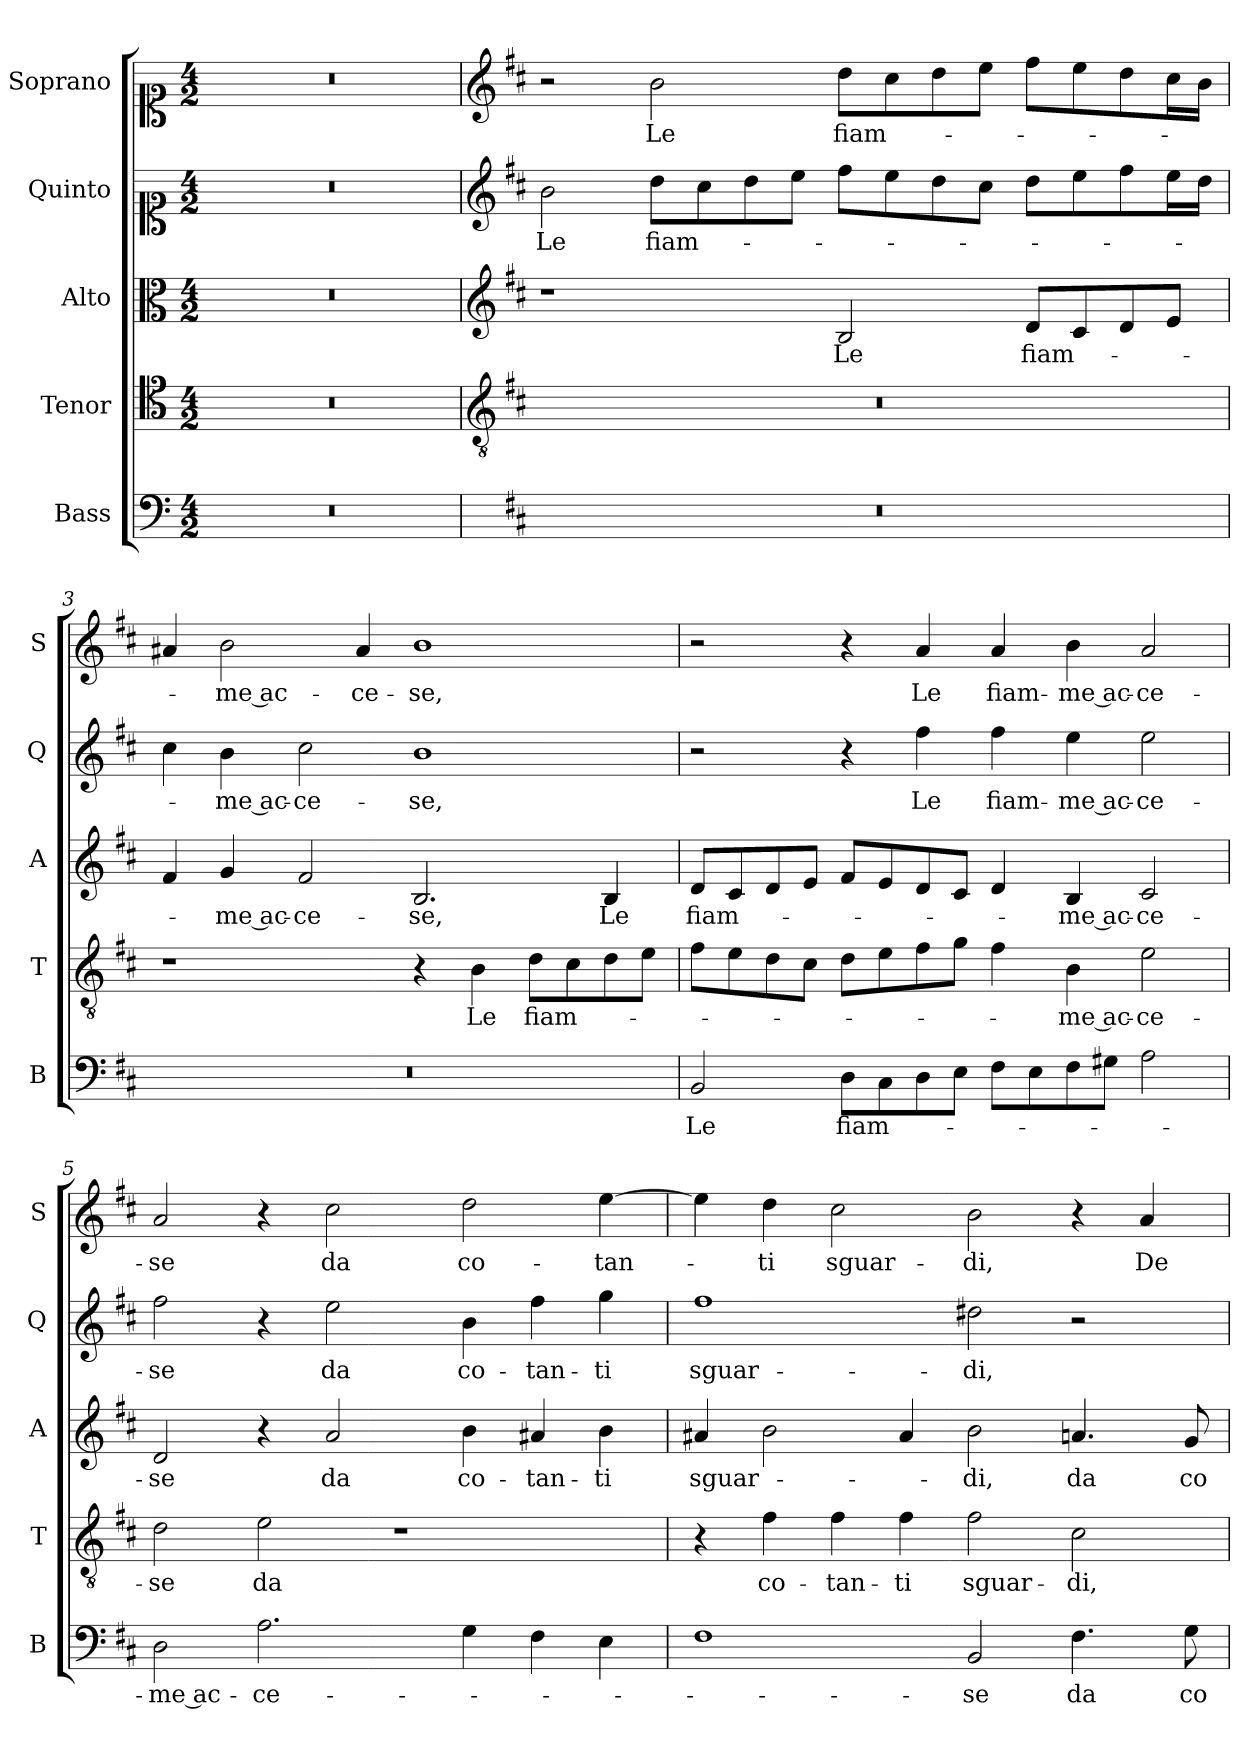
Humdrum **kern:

**kern	**text	**kern	**text	**kern	**text	**kern	**text	**kern	**text
*part5	*part5	*part4	*part4	*part3	*part3	*part2	*part2	*part1	*part1
*staff5	*staff5	*staff4	*staff4	*staff3	*staff3	*staff2	*staff2	*staff1	*staff1
*I"Bass	*	*I"Tenor	*	*I"Alto	*	*I"Quinto	*	*I"Soprano	*
*I'B	*	*I'T	*	*I'A	*	*I'Q	*	*I'S	*
*clefF4	*	*clefC4	*	*clefC3	*	*clefC1	*	*clefC1	*
*k[]	*	*k[]	*	*k[]	*	*k[]	*	*k[]	*
*C:	*	*C:	*	*C:	*	*C:	*	*C:	*
*M4/2	*	*M4/2	*	*M4/2	*	*M4/2	*	*M4/2	*
=1	=1	=1	=1	=1	=1	=1	=1	=1	=1
0r	.	0r	.	0r	.	0r	.	0r	.
=2	=2	=2	=2	=2	=2	=2	=2	=2	=2
*	*	*clefGv2	*	*clefG2	*	*clefG2	*	*clefG2	*
*k[f#c#]	*	*k[f#c#]	*	*k[f#c#]	*	*k[f#c#]	*	*k[f#c#]	*
*D:	*	*D:	*	*D:	*	*D:	*	*D:	*
!	!	!	!	!	!	!	!LO:LY:b	!	!
0r	.	0r	.	1r	.	2b\	Le	2r	.
!	!	!	!	!	!	!	!LO:LY:b	!	!LO:LY:b
.	.	.	.	.	.	8dd\L	fiam-	2b\	Le
.	.	.	.	.	.	8cc#\	.	.	.
.	.	.	.	.	.	8dd\	.	.	.
.	.	.	.	.	.	8ee\J	.	.	.
!	!	!	!	!	!LO:LY:b	!	!	!	!LO:LY:b
.	.	.	.	2B/	Le	8ff#\L	.	8dd\L	fiam-
.	.	.	.	.	.	8ee\	.	8cc#\	.
.	.	.	.	.	.	8dd\	.	8dd\	.
.	.	.	.	.	.	8cc#\J	.	8ee\J	.
!	!	!	!	!	!LO:LY:b	!	!	!	!
.	.	.	.	8d/L	fiam-	8dd\L	.	8ff#\L	.
.	.	.	.	8c#/	.	8ee\	.	8ee\	.
.	.	.	.	8d/	.	8ff#\	.	8dd\	.
.	.	.	.	8e/J	.	16ee\L	.	16cc#\L	.
.	.	.	.	.	.	16dd\JJ	.	16b\JJ	.
=3	=3	=3	=3	=3	=3	=3	=3	=3	=3
0r	.	1r	.	4f#/	.	4cc#\	.	4a#X/	.
!	!	!	!	!	!LO:LY:b	!	!LO:LY:b	!	!LO:LY:b
.	.	.	.	4g/	-me ac-	4b\	-me ac-	2b\	-me ac-
!	!	!	!	!	!LO:LY:b	!	!LO:LY:b	!	!
.	.	.	.	2f#/	-ce-	2cc#\	-ce-	.	.
!	!	!	!	!	!	!	!	!	!LO:LY:b
.	.	.	.	.	.	.	.	4a#/	-ce-
!	!	!	!	!	!LO:LY:b	!	!LO:LY:b	!	!LO:LY:b
.	.	4r	.	2.B/	-se,	1b	-se,	1b	-se,
!	!	!	!LO:LY:b	!	!	!	!	!	!
.	.	4B\	Le	.	.	.	.	.	.
!	!	!	!LO:LY:b	!	!	!	!	!	!
.	.	8d\L	fiam-	.	.	.	.	.	.
.	.	8c#\	.	.	.	.	.	.	.
!	!	!	!	!	!LO:LY:b	!	!	!	!
.	.	8d\	.	4B/	Le	.	.	.	.
.	.	8e\J	.	.	.	.	.	.	.
!!LO:LB:g=z
=4	=4	=4	=4	=4	=4	=4	=4	=4	=4
!	!LO:LY:b	!	!	!	!LO:LY:b	!	!	!	!
2BB/	Le	8f#\L	.	8d/L	fiam-	2r	.	2r	.
.	.	8e\	.	8c#/	.	.	.	.	.
.	.	8d\	.	8d/	.	.	.	.	.
.	.	8c#\J	.	8e/J	.	.	.	.	.
!	!LO:LY:b	!	!	!	!	!	!	!	!
8D\L	fiam-	8d\L	.	8f#/L	.	4r	.	4r	.
8C#\	.	8e\	.	8e/	.	.	.	.	.
!	!	!	!	!	!	!	!LO:LY:b	!	!LO:LY:b
8D\	.	8f#\	.	8d/	.	4ff#\	Le	4a/	Le
8E\J	.	8g\J	.	8c#/J	.	.	.	.	.
!	!	!	!	!	!	!	!LO:LY:b	!	!LO:LY:b
8F#\L	.	4f#\	.	4d/	.	4ff#\	fiam-	4a/	fiam-
8E\	.	.	.	.	.	.	.	.	.
!	!	!	!LO:LY:b	!	!LO:LY:b	!	!LO:LY:b	!	!LO:LY:b
8F#\	.	4B\	-me ac-	4B/	-me ac-	4ee\	-me ac-	4b\	-me ac-
8G#X\J	.	.	.	.	.	.	.	.	.
!	!	!	!LO:LY:b	!	!LO:LY:b	!	!LO:LY:b	!	!LO:LY:b
2A\	.	2e\	-ce-	2c#/	-ce-	2ee\	-ce-	2a/	-ce-
=5	=5	=5	=5	=5	=5	=5	=5	=5	=5
!	!LO:LY:b	!	!LO:LY:b	!	!LO:LY:b	!	!LO:LY:b	!	!LO:LY:b
2D\	-me ac-	2d\	-se	2d/	-se	2ff#\	-se	2a/	-se
!	!LO:LY:b	!	!LO:LY:b	!	!	!	!	!	!
2.A\	-ce-	2e\	da	4r	.	4r	.	4r	.
!	!	!	!	!	!LO:LY:b	!	!LO:LY:b	!	!LO:LY:b
.	.	.	.	2a/	da	2ee\	da	2cc#\	da
.	.	1r	.	.	.	.	.	.	.
!	!	!	!	!	!LO:LY:b	!	!LO:LY:b	!	!LO:LY:b
4G\	.	.	.	4b\	co-	4b\	co-	2dd\	co-
!	!	!	!	!	!LO:LY:b	!	!LO:LY:b	!	!
4F#\	.	.	.	4a#X/	-tan-	4ff#\	-tan-	.	.
!	!	!	!	!	!LO:LY:b	!	!LO:LY:b	!	!LO:LY:b
4E\	.	.	.	4b\	-ti	4gg\	-ti	[4ee\	-tan-
=6	=6	=6	=6	=6	=6	=6	=6	=6	=6
!	!	!	!	!	!LO:LY:b	!	!LO:LY:b	!	!
1F#	.	4r	.	4a#X/	sguar-	1ff#	sguar-	4ee\]	.
!	!	!	!LO:LY:b	!	!	!	!	!	!LO:LY:b
.	.	4f#\	co-	2b\	.	.	.	4dd\	-ti
!	!	!	!LO:LY:b	!	!	!	!	!	!LO:LY:b
.	.	4f#\	-tan-	.	.	.	.	2cc#\	sguar-
!	!	!	!LO:LY:b	!	!	!	!	!	!
.	.	4f#\	-ti	4a#/	.	.	.	.	.
!	!LO:LY:b	!	!LO:LY:b	!	!LO:LY:b	!	!LO:LY:b	!	!LO:LY:b
2BB/	-se	2f#\	sguar-	2b\	-di,	2dd#X\	-di,	2b\	-di,
!	!LO:LY:b	!	!LO:LY:b	!	!LO:LY:b	!	!	!	!
4.F#\	da	2c#\	-di,	4.an/	da	2r	.	4r	.
!	!	!	!	!	!	!	!	!	!LO:LY:b
.	.	.	.	.	.	.	.	4a/	De
!	!LO:LY:b	!	!	!	!LO:LY:b	!	!	!	!
8G\	co-	.	.	8g/	co-	.	.	.	.
=	=	=	=	=	=	=	=	=	=
*-	*-	*-	*-	*-	*-	*-	*-	*-	*-
